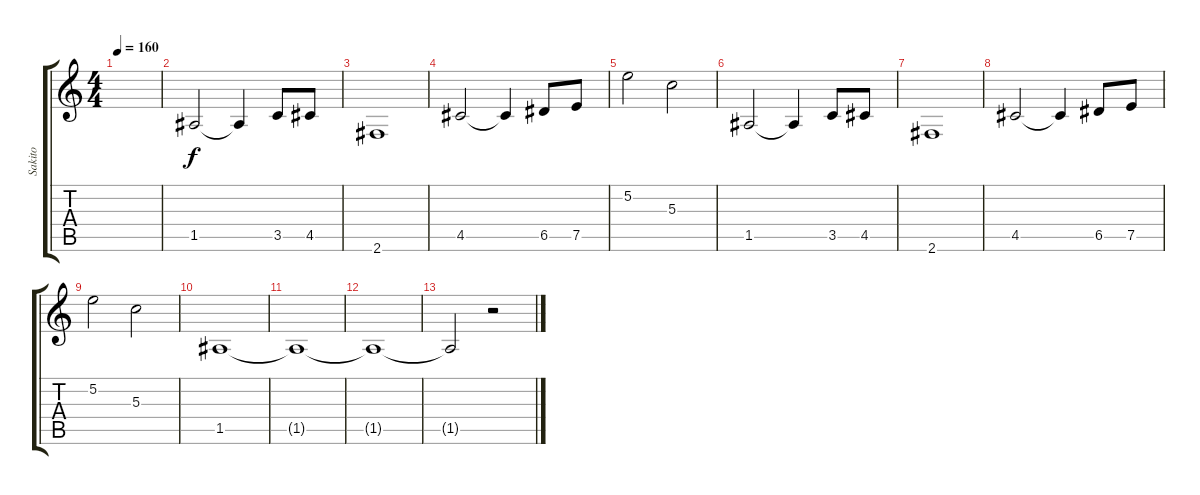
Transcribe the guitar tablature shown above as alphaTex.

\track ("Sakito" "Sakito") {instrument distortionguitar}
\staff {score tabs}
\tuning (E4 B3 G3 D3 A2 E2) {hide}
\ts (4 4)
\tempo 160
\clef g2
\ks c
|
1.5.2 1.5{t}.4 3.5.8 4.5.8 |
2.6.1 |
4.5.2 4.5{t}.4 6.5.8 7.5.8 |
5.2.2 5.3.2 |
1.5.2 1.5{t}.4 3.5.8 4.5.8 |
2.6.1 |
4.5.2 4.5{t}.4 6.5.8 7.5.8 |
5.2.2 5.3.2 |
1.5.1 |
1.5{t}.1 |
1.5{t}.1 |
1.5{t}.2 r.2
